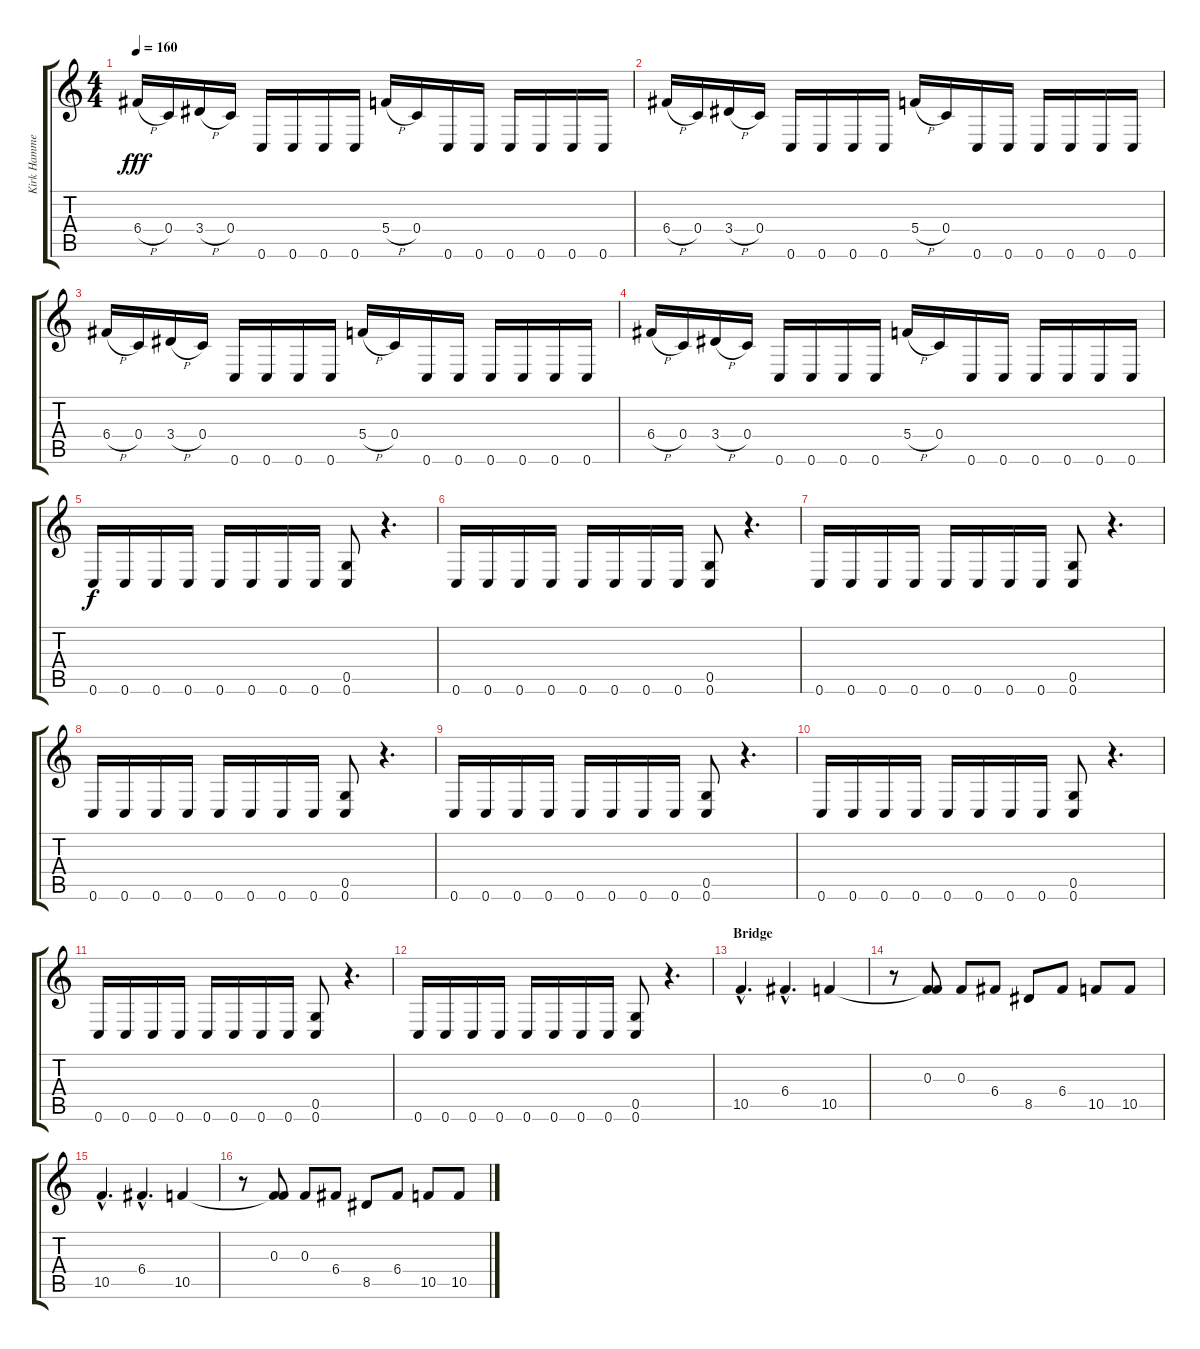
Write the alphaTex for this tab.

\track ("Kirk Hammet" "Kirk Hamme") {instrument overdrivenguitar}
\staff {score tabs}
\tuning (D4 A3 F3 C3 G2 C2) {hide}
\ts (4 4)
\tempo 160
\clef g2
\ks c
6.4{h}.16{dy fff} 0.4.16 3.4{h}.16 0.4.16 0.6.16 0.6.16 0.6.16 0.6.16 5.4{h}.16 0.4.16 0.6.16 0.6.16 0.6.16 0.6.16 0.6.16 0.6.16 |
6.4{h}.16 0.4.16 3.4{h}.16 0.4.16 0.6.16 0.6.16 0.6.16 0.6.16 5.4{h}.16 0.4.16 0.6.16 0.6.16 0.6.16 0.6.16 0.6.16 0.6.16 |
6.4{h}.16 0.4.16 3.4{h}.16 0.4.16 0.6.16 0.6.16 0.6.16 0.6.16 5.4{h}.16 0.4.16 0.6.16 0.6.16 0.6.16 0.6.16 0.6.16 0.6.16 |
6.4{h}.16 0.4.16 3.4{h}.16 0.4.16 0.6.16 0.6.16 0.6.16 0.6.16 5.4{h}.16 0.4.16 0.6.16 0.6.16 0.6.16 0.6.16 0.6.16 0.6.16 |
0.6.16{dy f} 0.6.16 0.6.16 0.6.16 0.6.16 0.6.16 0.6.16 0.6.16 (0.5 0.6).8 r.4{d} |
0.6.16 0.6.16 0.6.16 0.6.16 0.6.16 0.6.16 0.6.16 0.6.16 (0.5 0.6).8 r.4{d} |
0.6.16 0.6.16 0.6.16 0.6.16 0.6.16 0.6.16 0.6.16 0.6.16 (0.5 0.6).8 r.4{d} |
0.6.16 0.6.16 0.6.16 0.6.16 0.6.16 0.6.16 0.6.16 0.6.16 (0.5 0.6).8 r.4{d} |
0.6.16 0.6.16 0.6.16 0.6.16 0.6.16 0.6.16 0.6.16 0.6.16 (0.5 0.6).8 r.4{d} |
0.6.16 0.6.16 0.6.16 0.6.16 0.6.16 0.6.16 0.6.16 0.6.16 (0.5 0.6).8 r.4{d} |
0.6.16 0.6.16 0.6.16 0.6.16 0.6.16 0.6.16 0.6.16 0.6.16 (0.5 0.6).8 r.4{d} |
0.6.16 0.6.16 0.6.16 0.6.16 0.6.16 0.6.16 0.6.16 0.6.16 (0.5 0.6).8 r.4{d} |
\section ("" "Bridge")
10.5{hac}.4{d volume 11 instrument electricguitarclean} 6.4{hac}.4{d} 10.5.4 |
r.8 (0.3 10.5{t}).8 0.3.8 6.4.8 8.5.8 6.4.8 10.5.8 10.5.8 |
10.5{hac}.4{d} 6.4{hac}.4{d} 10.5.4 |
r.8 (0.3 10.5{t}).8 0.3.8 6.4.8 8.5.8 6.4.8 10.5.8 10.5.8
